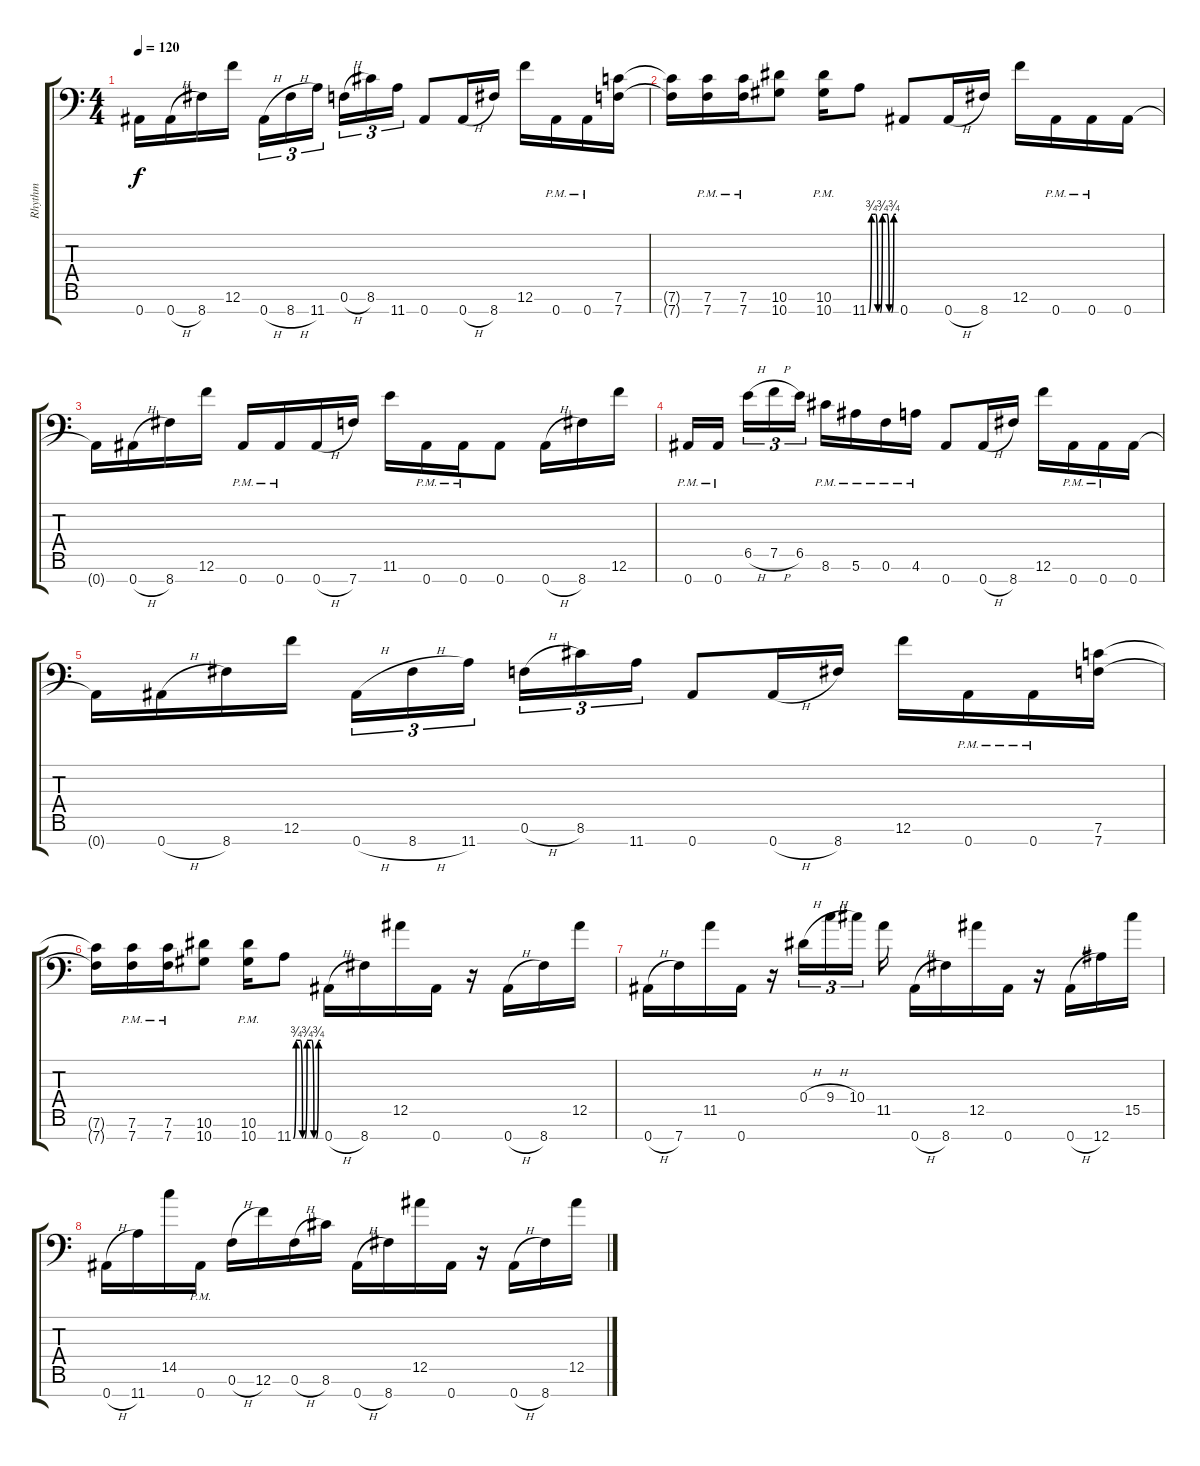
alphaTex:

\track ("Rhythm " "Rhythm ") {instrument distortionguitar}
\staff {score tabs}
\tuning (F4 C4 Ab3 Eb3 Bb2 F2 Bb1) {hide}
\ts (4 4)
\tempo 120
\clef f4
\ks c
0.7{t}.16{dy f} 0.7{h}.16 8.7.16 12.6.16 0.7{h}.16{tu (3 2)} 8.7{h}.16{tu (3 2)} 11.7.16{tu (3 2) beam splitsecondary} 0.6{h}.16{tu (3 2)} 8.6.16{tu (3 2)} 11.7.16{tu (3 2)} 0.7.8 0.7{h}.16 8.7.16 12.6.16 0.7{pm}.16 0.7{pm}.16 (7.6 7.7).16 |
(7.6{t} 7.7{t}).16 (7.6{pm} 7.7{pm}).16 (7.6{pm} 7.7{pm}).16 (10.6 10.7).8 (10.6{pm} 10.7{pm}).16 11.7{be (custom 0 0 6 3 10 3 15 3 20 0 25 0 30 3 40 3 45 0 50 0 55 3 60 3)}.8 0.7.8 0.7{h}.16 8.7.16 12.6.16 0.7{pm}.16 0.7{pm}.16 0.7.16 |
0.7{t}.16 0.7{h}.16 8.7.16 12.6.16 0.7{pm}.16 0.7{pm}.16 0.7{h}.16 7.7.16 11.6.16 0.7{pm}.16 0.7{pm}.16 0.7.8 0.7{h}.16 8.7.16 12.6.16 |
0.7{pm}.16 0.7{pm}.16{beam splitsecondary} 6.5{h}.16{tu (3 2)} 7.5{h}.16{tu (3 2)} 6.5.16{tu (3 2)} 8.6{pm}.16 5.6{pm}.16 0.6{pm}.16 4.6{pm}.16 0.7.8 0.7{h}.16 8.7.16 12.6.16 0.7{pm}.16 0.7{pm}.16 0.7.16 |
0.7{t}.16 0.7{h}.16 8.7.16 12.6.16 0.7{h}.16{tu (3 2)} 8.7{h}.16{tu (3 2)} 11.7.16{tu (3 2) beam splitsecondary} 0.6{h}.16{tu (3 2)} 8.6.16{tu (3 2)} 11.7.16{tu (3 2)} 0.7.8 0.7{h}.16 8.7.16 12.6.16 0.7{pm}.16 0.7{pm}.16 (7.6 7.7).16 |
(7.6{t} 7.7{t}).16 (7.6{pm} 7.7{pm}).16 (7.6{pm} 7.7{pm}).16 (10.6 10.7).8 (10.6{pm} 10.7{pm}).16 11.7{be (custom 0 0 6 3 10 3 15 3 20 0 25 0 30 3 40 3 45 0 50 0 55 3 60 3)}.8 0.7{h}.16 8.7.16 12.5.16 0.7.16 r.16 0.7{h}.16 8.7.16 12.5.16 |
0.7{h}.16 7.7.16 11.5.16 0.7.16 r.16 0.4{h}.16{tu (3 2)} 9.4{h}.16{tu (3 2)} 10.4.16{tu (3 2) beam splitsecondary} 11.5.16 0.7{h}.16 8.7.16 12.5.16 0.7.16 r.16 0.7{h}.16 12.7.16 15.5.16 |
0.7{h}.16 11.7.16 14.5.16 0.7{pm}.16 0.6{h}.16 12.6.16 0.6{h}.16 8.6.16 0.7{h}.16 8.7.16 12.5.16 0.7.16 r.16 0.7{h}.16 8.7.16 12.5.16
